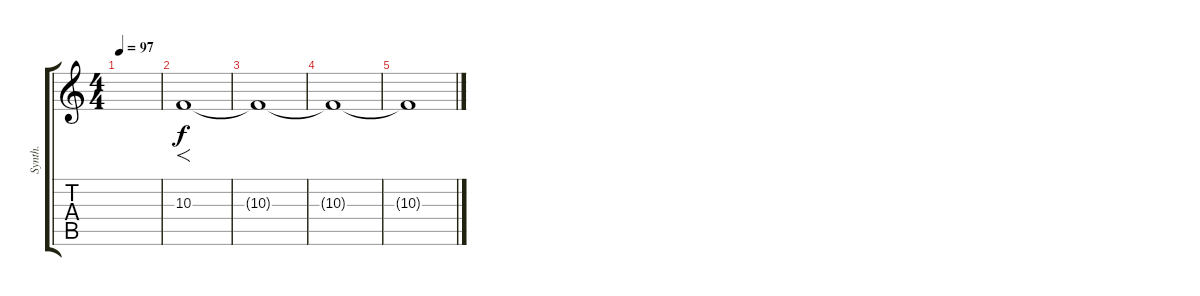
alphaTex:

\track ("Synth." "Synth.") {instrument synthstrings1}
\staff {score tabs}
\tuning (E4 B3 G3 D3 A2 E2) {hide}
\ts (4 4)
\tempo 97
\clef g2
\ks c
|
10.3.1{f} |
10.3{t}.1 |
10.3{t}.1 |
\section ("" "")
10.3{t}.1
